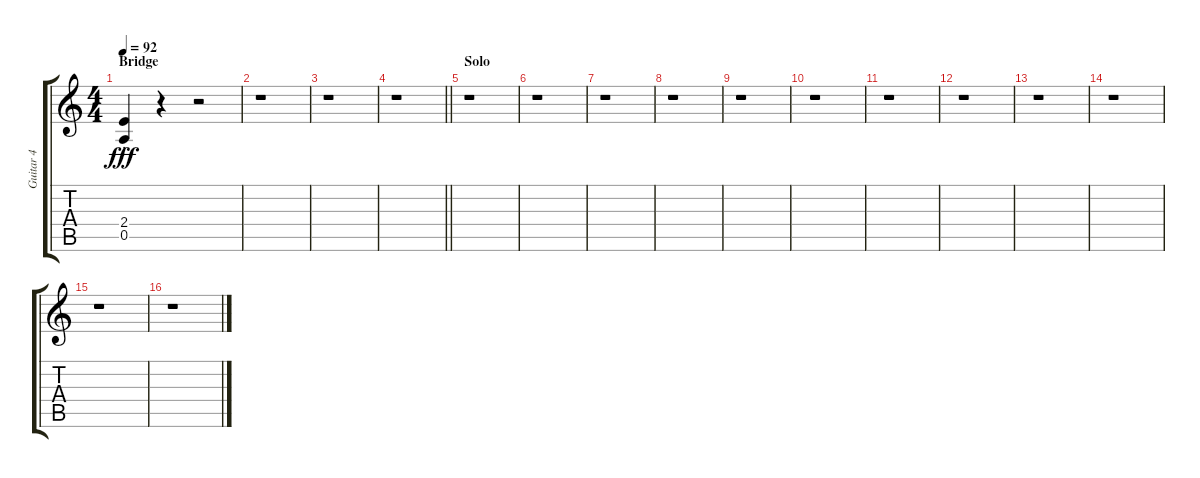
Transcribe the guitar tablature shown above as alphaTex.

\track ("Guitar 4" "Guitar 4") {instrument electricguitarclean}
\staff {score tabs}
\tuning (E4 B3 G3 D3 A2 E2) {hide}
\ts (4 4)
\section ("" "Bridge")
\tempo 92
\clef g2
\ks c
(2.4{st} 0.5{st}).4{dy fff} r.4 r.2 |
r.1 |
r.1 |
\barLineRight lightlight
r.1 |
\section ("" "Solo")
r.1 |
r.1 |
r.1 |
r.1 |
r.1 |
r.1 |
r.1 |
r.1 |
r.1 |
r.1 |
r.1 |
r.1
